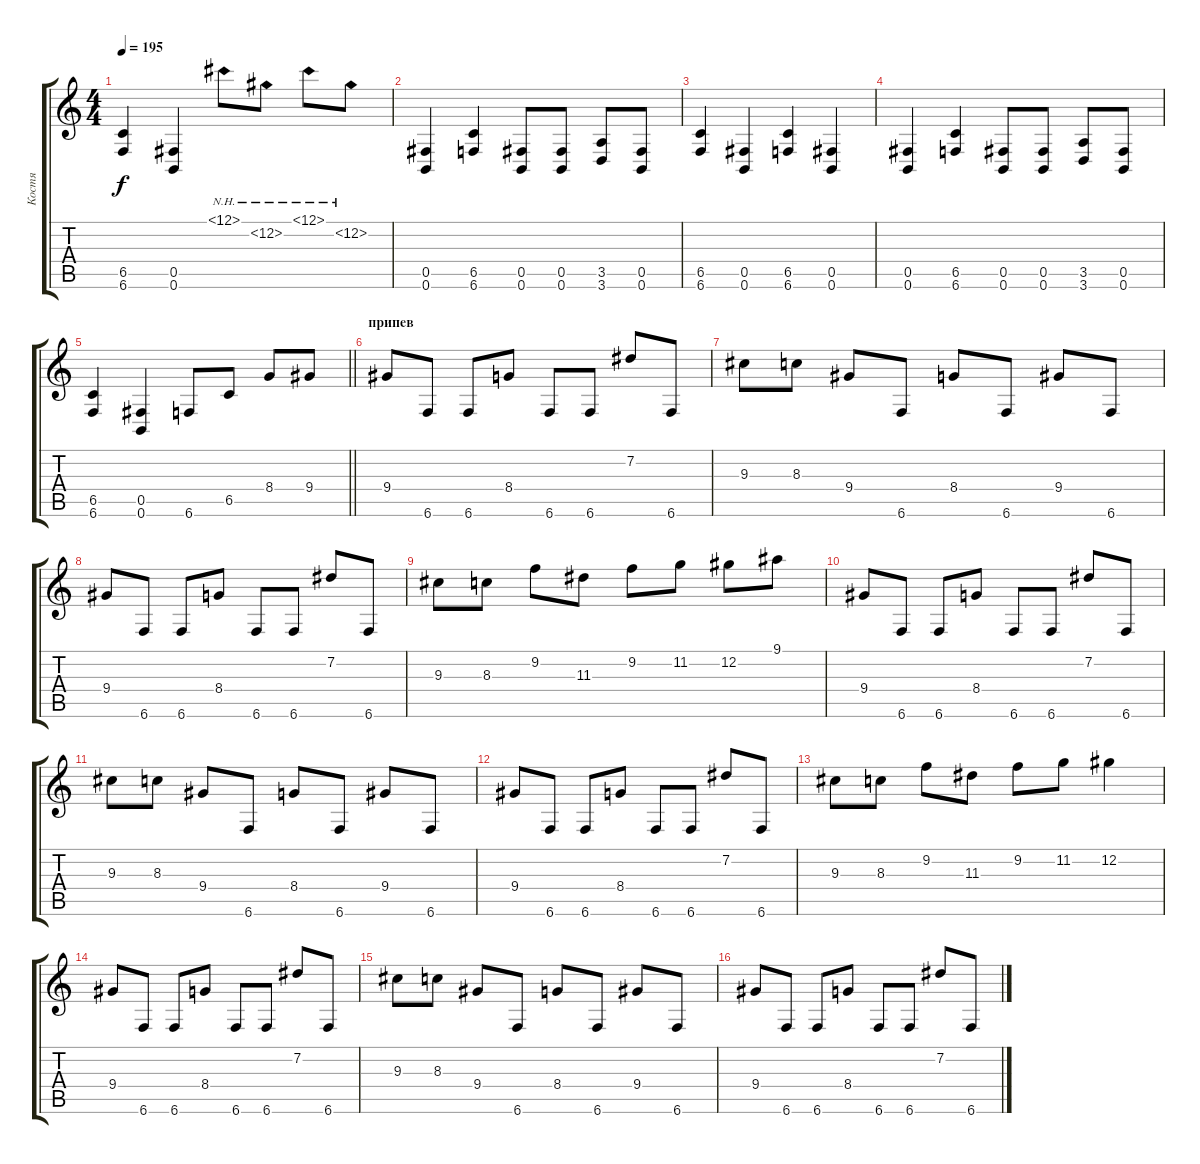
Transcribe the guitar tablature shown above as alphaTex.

\track ("Костя" "Костя") {instrument overdrivenguitar}
\staff {score tabs}
\tuning (Db4 Ab3 E3 B2 Gb2 B1) {hide}
\ts (4 4)
\tempo 195
\clef g2
\ks c
(6.5 6.6).4{dy f} (0.5 0.6).4 12.1{nh}.8 12.2{nh}.8 12.1{nh}.8 12.2{nh}.8 |
(0.5 0.6).4 (6.5 6.6).4 (0.5 0.6).8 (0.5 0.6).8 (3.5 3.6).8 (0.5 0.6).8 |
(6.5 6.6).4 (0.5 0.6).4 (6.5 6.6).4 (0.5 0.6).4 |
(0.5 0.6).4 (6.5 6.6).4 (0.5 0.6).8 (0.5 0.6).8 (3.5 3.6).8 (0.5 0.6).8 |
\barLineRight lightlight
(6.5 6.6).4 (0.5 0.6).4 6.6.8 6.5.8 8.4.8 9.4.8 |
\section ("" "припев")
9.4.8 6.6.8 6.6.8 8.4.8 6.6.8 6.6.8 7.2.8 6.6.8 |
9.3.8 8.3.8 9.4.8 6.6.8 8.4.8 6.6.8 9.4.8 6.6.8 |
9.4.8 6.6.8 6.6.8 8.4.8 6.6.8 6.6.8 7.2.8 6.6.8 |
9.3.8 8.3.8 9.2.8 11.3.8 9.2.8 11.2.8 12.2.8 9.1.8 |
9.4.8 6.6.8 6.6.8 8.4.8 6.6.8 6.6.8 7.2.8 6.6.8 |
9.3.8 8.3.8 9.4.8 6.6.8 8.4.8 6.6.8 9.4.8 6.6.8 |
9.4.8 6.6.8 6.6.8 8.4.8 6.6.8 6.6.8 7.2.8 6.6.8 |
9.3.8 8.3.8 9.2.8 11.3.8 9.2.8 11.2.8 12.2.4 |
9.4.8 6.6.8 6.6.8 8.4.8 6.6.8 6.6.8 7.2.8 6.6.8 |
9.3.8 8.3.8 9.4.8 6.6.8 8.4.8 6.6.8 9.4.8 6.6.8 |
9.4.8 6.6.8 6.6.8 8.4.8 6.6.8 6.6.8 7.2.8 6.6.8
